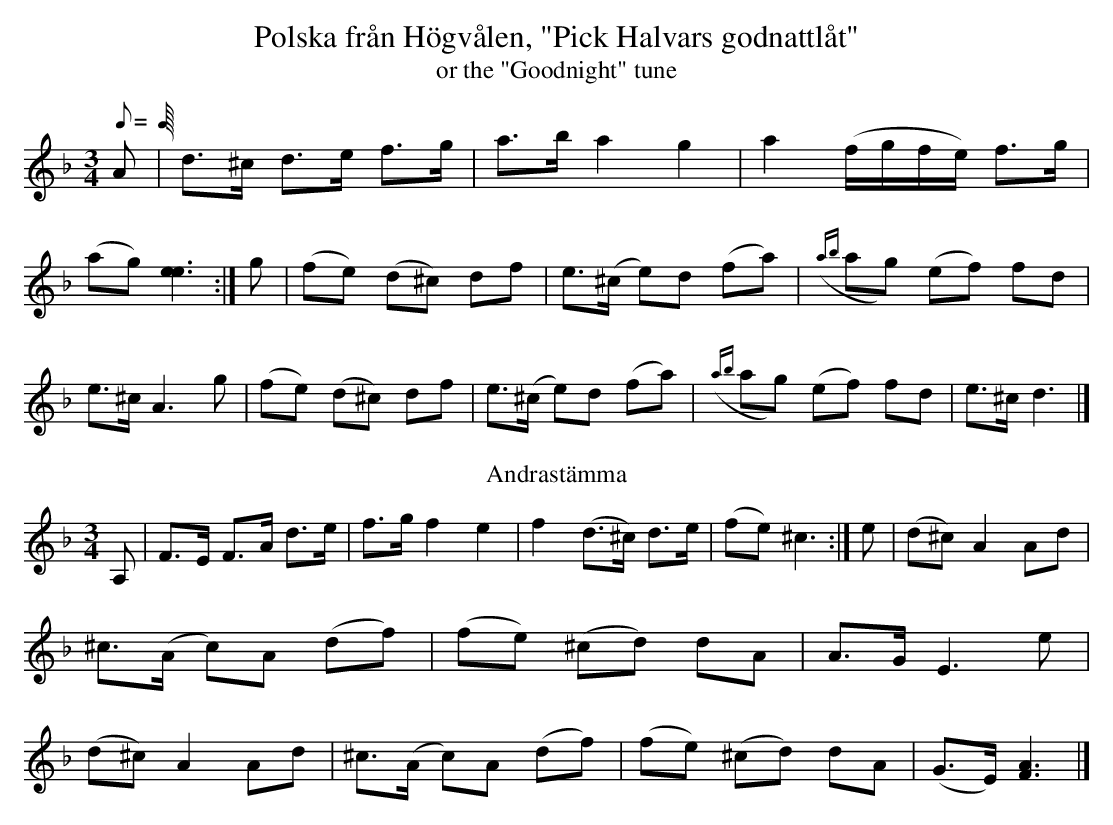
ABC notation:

X:1
T:Polska från Högvålen, "Pick Halvars godnattlåt"
T:or the "Goodnight" tune
M:3/4
L:1/8
Q:C2=136
K:Dm
A|d>^c d>e f>g|a>b a2 g2|a2 (f/g/f/e/) f>g|(ag) [e3e3]:|g|\
(fe) (d^c) df|e>(^c e)d (fa)|({ab}ag) (ef) fd|e>^c A3 g|\
(fe) (d^c) df|e>(^c e)d (fa)|({ab}ag) (ef) fd|e>^c d3|]\
T:Andrastämma
A,|F>E F>A d>e|f>g f2 e2|f2 (d>^c) d>e|(fe) ^c3:|\
e|(d^c) A2 Ad|^c>(A c)A (df)|(fe) (^cd) dA|A>G E3 e|\
(d^c) A2 Ad|^c>(A c)A (df)|(fe) (^cd) dA|(G>E) [F3A3]|]
